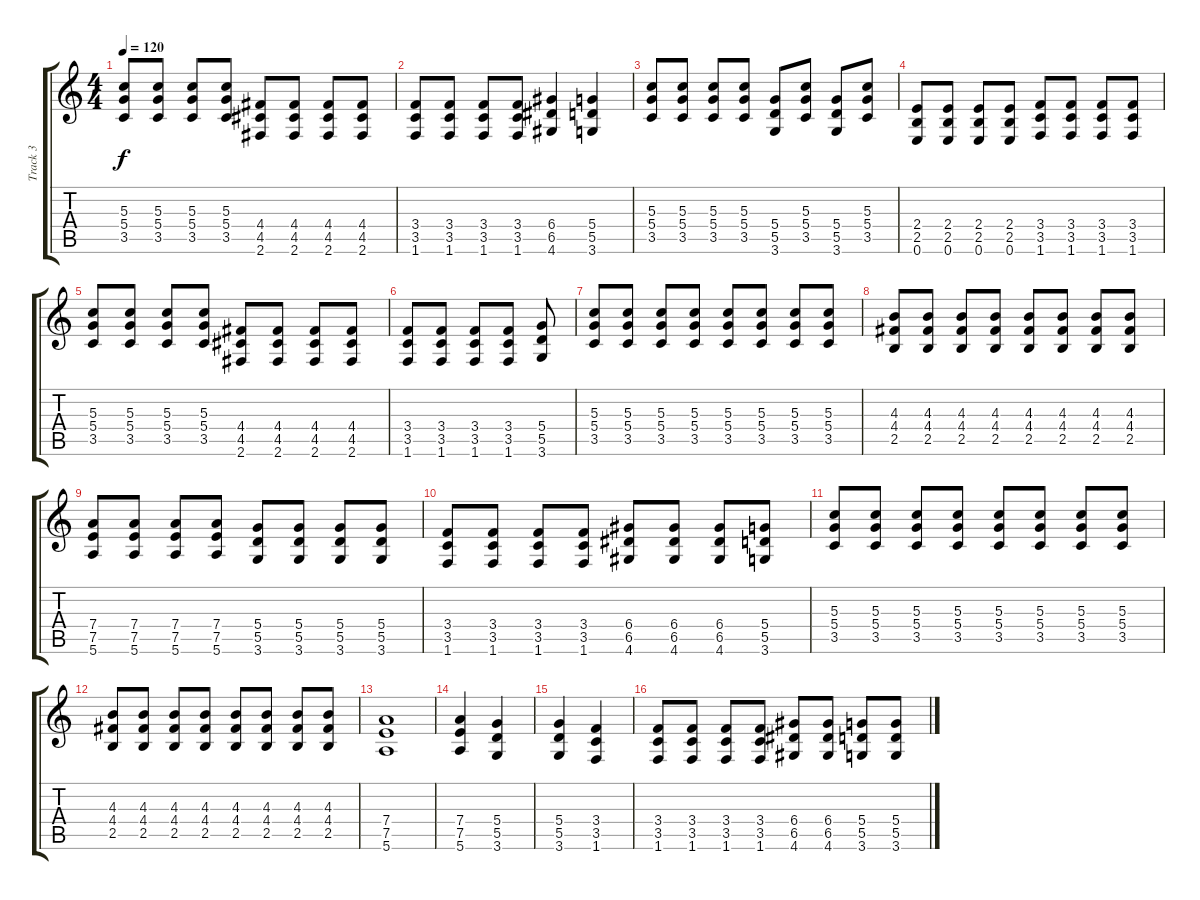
\track ("Track 3" "Track 3") {instrument distortionguitar}
\staff {score tabs}
\tuning (E4 B3 G3 D3 A2 E2) {hide}
\ts (4 4)
\tempo 120
\clef g2
\ks c
(5.3 5.4 3.5).8{dy f} (5.3 5.4 3.5).8 (5.3 5.4 3.5).8 (5.3 5.4 3.5).8 (4.4 4.5 2.6).8 (4.4 4.5 2.6).8 (4.4 4.5 2.6).8 (4.4 4.5 2.6).8 |
(3.4 3.5 1.6).8 (3.4 3.5 1.6).8 (3.4 3.5 1.6).8 (3.4 3.5 1.6).8 (6.4 6.5 4.6).4 (5.4 5.5 3.6).4 |
(5.3 5.4 3.5).8 (5.3 5.4 3.5).8 (5.3 5.4 3.5).8 (5.3 5.4 3.5).8 (5.4 5.5 3.6).8 (5.3 5.4 3.5).8 (5.4 5.5 3.6).8 (5.3 5.4 3.5).8 |
(2.4 2.5 0.6).8 (2.4 2.5 0.6).8 (2.4 2.5 0.6).8 (2.4 2.5 0.6).8 (3.4 3.5 1.6).8 (3.4 3.5 1.6).8 (3.4 3.5 1.6).8 (3.4 3.5 1.6).8 |
(5.3 5.4 3.5).8 (5.3 5.4 3.5).8 (5.3 5.4 3.5).8 (5.3 5.4 3.5).8 (4.4 4.5 2.6).8 (4.4 4.5 2.6).8 (4.4 4.5 2.6).8 (4.4 4.5 2.6).8 |
(3.4 3.5 1.6).8 (3.4 3.5 1.6).8 (3.4 3.5 1.6).8 (3.4 3.5 1.6).8 (5.4 5.5 3.6).8 |
(5.3 5.4 3.5).8 (5.3 5.4 3.5).8 (5.3 5.4 3.5).8 (5.3 5.4 3.5).8 (5.3 5.4 3.5).8 (5.3 5.4 3.5).8 (5.3 5.4 3.5).8 (5.3 5.4 3.5).8 |
(4.3 4.4 2.5).8 (4.3 4.4 2.5).8 (4.3 4.4 2.5).8 (4.3 4.4 2.5).8 (4.3 4.4 2.5).8 (4.3 4.4 2.5).8 (4.3 4.4 2.5).8 (4.3 4.4 2.5).8 |
(7.4 7.5 5.6).8 (7.4 7.5 5.6).8 (7.4 7.5 5.6).8 (7.4 7.5 5.6).8 (5.4 5.5 3.6).8 (5.4 5.5 3.6).8 (5.4 5.5 3.6).8 (5.4 5.5 3.6).8 |
(3.4 3.5 1.6).8 (3.4 3.5 1.6).8 (3.4 3.5 1.6).8 (3.4 3.5 1.6).8 (6.4 6.5 4.6).8 (6.4 6.5 4.6).8 (6.4 6.5 4.6).8 (5.4 5.5 3.6).8 |
(5.3 5.4 3.5).8 (5.3 5.4 3.5).8 (5.3 5.4 3.5).8 (5.3 5.4 3.5).8 (5.3 5.4 3.5).8 (5.3 5.4 3.5).8 (5.3 5.4 3.5).8 (5.3 5.4 3.5).8 |
(4.3 4.4 2.5).8 (4.3 4.4 2.5).8 (4.3 4.4 2.5).8 (4.3 4.4 2.5).8 (4.3 4.4 2.5).8 (4.3 4.4 2.5).8 (4.3 4.4 2.5).8 (4.3 4.4 2.5).8 |
(7.4 7.5 5.6).1 |
(7.4 7.5 5.6).4 (5.4 5.5 3.6).4 |
(5.4 5.5 3.6).4 (3.4 3.5 1.6).4 |
(3.4 3.5 1.6).8 (3.4 3.5 1.6).8 (3.4 3.5 1.6).8 (3.4 3.5 1.6).8 (6.4 6.5 4.6).8 (6.4 6.5 4.6).8 (5.4 5.5 3.6).8 (5.4 5.5 3.6).8
